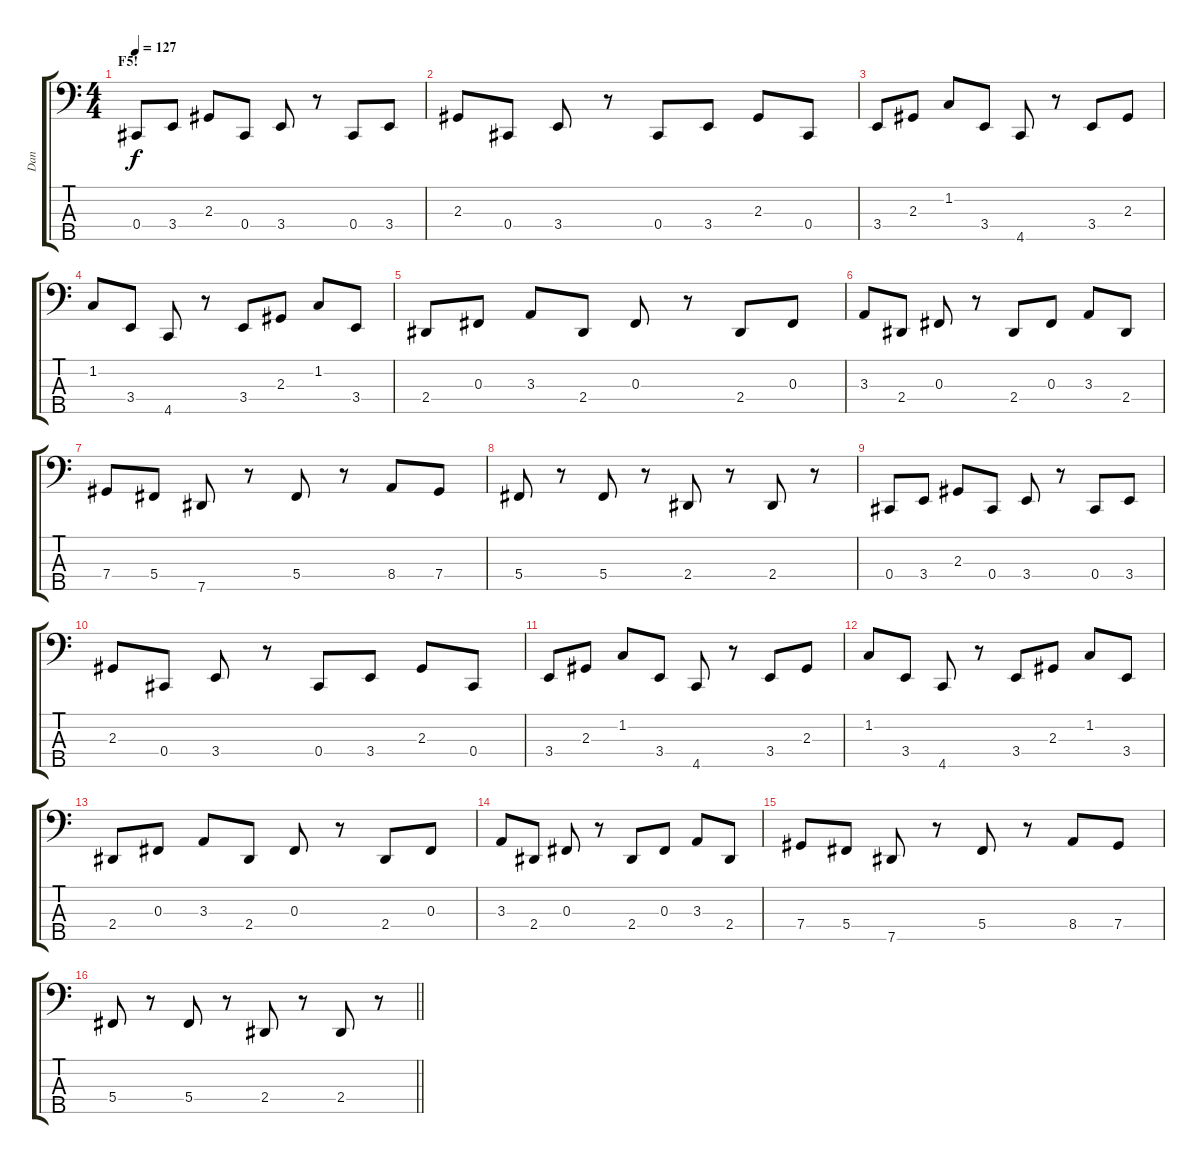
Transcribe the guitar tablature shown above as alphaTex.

\track ("Dan" "Dan") {instrument electricbasspick}
\staff {score tabs}
\tuning (E2 B1 Gb1 Db1 Ab0) {hide}
\ts (4 4)
\section ("" "F5!")
\tempo 127
\clef f4
\ks c
0.4.8{dy f instrument electricbasspick} 3.4.8 2.3.8 0.4.8 3.4.8 r.8 0.4.8 3.4.8 |
2.3.8 0.4.8 3.4.8 r.8 0.4.8 3.4.8 2.3.8 0.4.8 |
3.4.8 2.3.8 1.2.8 3.4.8 4.5.8 r.8 3.4.8 2.3.8 |
1.2.8 3.4.8 4.5.8 r.8 3.4.8 2.3.8 1.2.8 3.4.8 |
2.4.8 0.3.8 3.3.8 2.4.8 0.3.8 r.8 2.4.8 0.3.8 |
3.3.8 2.4.8 0.3.8 r.8 2.4.8 0.3.8 3.3.8 2.4.8 |
7.4.8 5.4.8 7.5.8 r.8 5.4.8 r.8 8.4.8 7.4.8 |
5.4.8 r.8 5.4.8 r.8 2.4.8 r.8 2.4.8 r.8 |
0.4.8 3.4.8 2.3.8 0.4.8 3.4.8 r.8 0.4.8 3.4.8 |
2.3.8 0.4.8 3.4.8 r.8 0.4.8 3.4.8 2.3.8 0.4.8 |
3.4.8 2.3.8 1.2.8 3.4.8 4.5.8 r.8 3.4.8 2.3.8 |
1.2.8 3.4.8 4.5.8 r.8 3.4.8 2.3.8 1.2.8 3.4.8 |
2.4.8 0.3.8 3.3.8 2.4.8 0.3.8 r.8 2.4.8 0.3.8 |
3.3.8 2.4.8 0.3.8 r.8 2.4.8 0.3.8 3.3.8 2.4.8 |
7.4.8 5.4.8 7.5.8 r.8 5.4.8 r.8 8.4.8 7.4.8 |
\barLineRight lightlight
5.4.8 r.8 5.4.8 r.8 2.4.8 r.8 2.4.8 r.8
